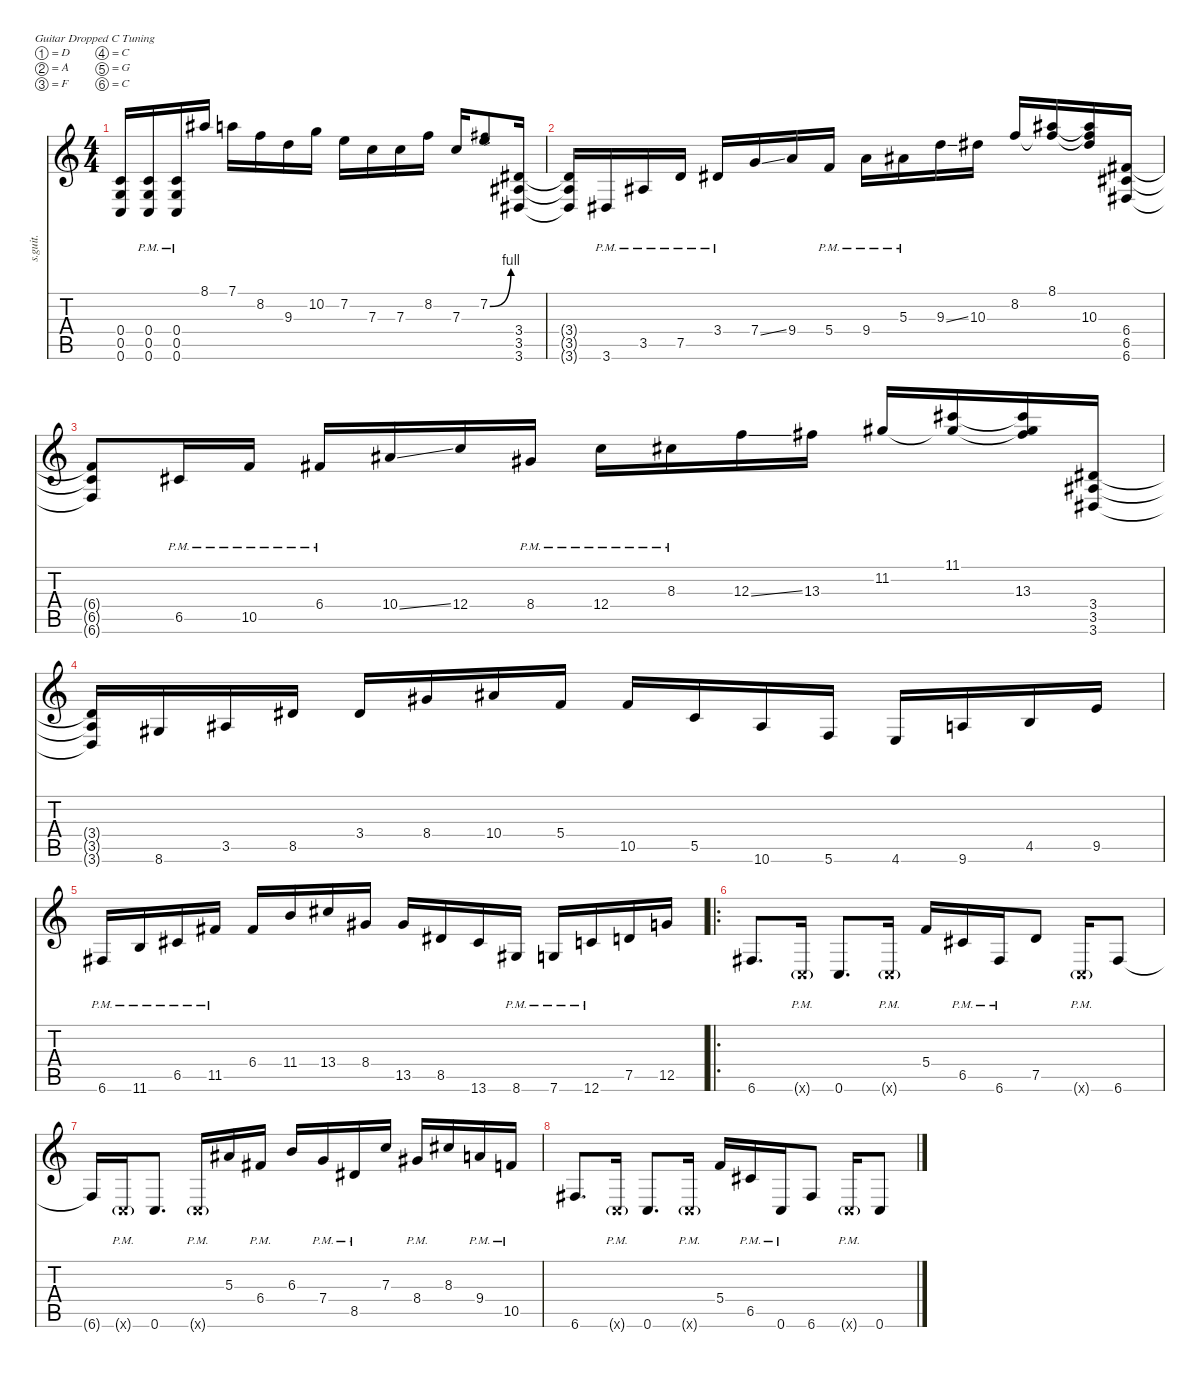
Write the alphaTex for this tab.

\defaultSystemsLayout 4
\hideDynamics
\bracketExtendMode nobrackets
\track ("Guitar2" "s.guit.") {instrument distortionguitar}
\staff {score tabs}
\tuning (D4 A3 F3 C3 G2 C2)
\ts (4 4)
\tempo (116 hide)
\clef g2
\ks c
(0.4{t} 0.5{t} 0.6{t}).16{lyrics (0 "") lyrics (1 "") lyrics (2 "") lyrics (3 "") lyrics (4 "") dy f} (0.4{pm} 0.5{pm} 0.6{pm}).16{lyrics (0 "") lyrics (1 "") lyrics (2 "") lyrics (3 "") lyrics (4 "")} (0.4{pm} 0.5{pm} 0.6{pm}).16{lyrics (0 "") lyrics (1 "") lyrics (2 "") lyrics (3 "") lyrics (4 "")} 8.1{acc #}.16{lyrics (0 "") lyrics (1 "") lyrics (2 "") lyrics (3 "") lyrics (4 "")} 7.1.16{lyrics (0 "") lyrics (1 "") lyrics (2 "") lyrics (3 "") lyrics (4 "")} 8.2.16{lyrics (0 "") lyrics (1 "") lyrics (2 "") lyrics (3 "") lyrics (4 "")} 9.3.16{lyrics (0 "") lyrics (1 "") lyrics (2 "") lyrics (3 "") lyrics (4 "")} 10.2.16{lyrics (0 "") lyrics (1 "") lyrics (2 "") lyrics (3 "") lyrics (4 "")} 7.2.16{lyrics (0 "") lyrics (1 "") lyrics (2 "") lyrics (3 "") lyrics (4 "")} 7.3.16{lyrics (0 "") lyrics (1 "") lyrics (2 "") lyrics (3 "") lyrics (4 "")} 7.3.16{lyrics (0 "") lyrics (1 "") lyrics (2 "") lyrics (3 "") lyrics (4 "")} 8.2.16{lyrics (0 "") lyrics (1 "") lyrics (2 "") lyrics (3 "") lyrics (4 "")} 7.3.16{lyrics (0 "") lyrics (1 "") lyrics (2 "") lyrics (3 "") lyrics (4 "")} 7.2{be (bend 0 0 60 4)}.8{lyrics (0 "") lyrics (1 "") lyrics (2 "") lyrics (3 "") lyrics (4 "")} (3.4{acc #} 3.5{acc #} 3.6{acc #}).16{lyrics (0 "") lyrics (1 "") lyrics (2 "") lyrics (3 "") lyrics (4 "")} |
(3.4{t acc #} 3.5{t acc #} 3.6{t acc #}).16{lyrics (0 "") lyrics (1 "") lyrics (2 "") lyrics (3 "") lyrics (4 "")} 3.6{pm acc #}.16{lyrics (0 "") lyrics (1 "") lyrics (2 "") lyrics (3 "") lyrics (4 "")} 3.5{pm acc #}.16{lyrics (0 "") lyrics (1 "") lyrics (2 "") lyrics (3 "") lyrics (4 "")} 7.5{pm}.16{lyrics (0 "") lyrics (1 "") lyrics (2 "") lyrics (3 "") lyrics (4 "")} 3.4{pm acc #}.16{lyrics (0 "") lyrics (1 "") lyrics (2 "") lyrics (3 "") lyrics (4 "")} 7.4{ss}.16{lyrics (0 "") lyrics (1 "") lyrics (2 "") lyrics (3 "") lyrics (4 "")} 9.4.16{lyrics (0 "") lyrics (1 "") lyrics (2 "") lyrics (3 "") lyrics (4 "")} 5.4{pm}.16{lyrics (0 "") lyrics (1 "") lyrics (2 "") lyrics (3 "") lyrics (4 "")} 9.4{pm}.16{lyrics (0 "") lyrics (1 "") lyrics (2 "") lyrics (3 "") lyrics (4 "")} 5.3{pm acc #}.16{lyrics (0 "") lyrics (1 "") lyrics (2 "") lyrics (3 "") lyrics (4 "")} 9.3{ss}.16{lyrics (0 "") lyrics (1 "") lyrics (2 "") lyrics (3 "") lyrics (4 "")} 10.3{acc #}.16{lyrics (0 "") lyrics (1 "") lyrics (2 "") lyrics (3 "") lyrics (4 "")} 8.2.16{lyrics (0 "") lyrics (1 "") lyrics (2 "") lyrics (3 "") lyrics (4 "")} (8.1{acc #} 8.2{t}).16{lyrics (0 "") lyrics (1 "") lyrics (2 "") lyrics (3 "") lyrics (4 "")} (8.1{t acc #} 8.2{t} 10.3{acc #}).16{lyrics (0 "") lyrics (1 "") lyrics (2 "") lyrics (3 "") lyrics (4 "")} (6.4{acc #} 6.5{acc #} 6.6{acc #}).16{lyrics (0 "") lyrics (1 "") lyrics (2 "") lyrics (3 "") lyrics (4 "")} |
(6.4{t acc #} 6.5{t acc #} 6.6{t acc #}).8{lyrics (0 "") lyrics (1 "") lyrics (2 "") lyrics (3 "") lyrics (4 "")} 6.5{pm acc #}.16{lyrics (0 "") lyrics (1 "") lyrics (2 "") lyrics (3 "") lyrics (4 "")} 10.5{pm}.16{lyrics (0 "") lyrics (1 "") lyrics (2 "") lyrics (3 "") lyrics (4 "")} 6.4{pm acc #}.16{lyrics (0 "") lyrics (1 "") lyrics (2 "") lyrics (3 "") lyrics (4 "")} 10.4{ss acc #}.16{lyrics (0 "") lyrics (1 "") lyrics (2 "") lyrics (3 "") lyrics (4 "")} 12.4.16{lyrics (0 "") lyrics (1 "") lyrics (2 "") lyrics (3 "") lyrics (4 "")} 8.4{pm acc #}.16{lyrics (0 "") lyrics (1 "") lyrics (2 "") lyrics (3 "") lyrics (4 "")} 12.4{pm}.16{lyrics (0 "") lyrics (1 "") lyrics (2 "") lyrics (3 "") lyrics (4 "")} 8.3{pm acc #}.16{lyrics (0 "") lyrics (1 "") lyrics (2 "") lyrics (3 "") lyrics (4 "")} 12.3{ss}.16{lyrics (0 "") lyrics (1 "") lyrics (2 "") lyrics (3 "") lyrics (4 "")} 13.3{acc #}.16{lyrics (0 "") lyrics (1 "") lyrics (2 "") lyrics (3 "") lyrics (4 "")} 11.2{acc #}.16{lyrics (0 "") lyrics (1 "") lyrics (2 "") lyrics (3 "") lyrics (4 "")} (11.1{acc #} 11.2{t acc #}).16{lyrics (0 "") lyrics (1 "") lyrics (2 "") lyrics (3 "") lyrics (4 "")} (11.1{t acc #} 11.2{t acc #} 13.3{acc #}).16{lyrics (0 "") lyrics (1 "") lyrics (2 "") lyrics (3 "") lyrics (4 "")} (3.4{acc #} 3.5{acc #} 3.6{acc #}).16{lyrics (0 "") lyrics (1 "") lyrics (2 "") lyrics (3 "") lyrics (4 "")} |
(3.4{t acc #} 3.5{t acc #} 3.6{t acc #}).16{lyrics (0 "") lyrics (1 "") lyrics (2 "") lyrics (3 "") lyrics (4 "")} 8.6{acc #}.16{lyrics (0 "") lyrics (1 "") lyrics (2 "") lyrics (3 "") lyrics (4 "")} 3.5{acc #}.16{lyrics (0 "") lyrics (1 "") lyrics (2 "") lyrics (3 "") lyrics (4 "")} 8.5{acc #}.16{lyrics (0 "") lyrics (1 "") lyrics (2 "") lyrics (3 "") lyrics (4 "")} 3.4{acc #}.16{lyrics (0 "") lyrics (1 "") lyrics (2 "") lyrics (3 "") lyrics (4 "")} 8.4{acc #}.16{lyrics (0 "") lyrics (1 "") lyrics (2 "") lyrics (3 "") lyrics (4 "")} 10.4{acc #}.16{lyrics (0 "") lyrics (1 "") lyrics (2 "") lyrics (3 "") lyrics (4 "")} 5.4.16{lyrics (0 "") lyrics (1 "") lyrics (2 "") lyrics (3 "") lyrics (4 "")} 10.5.16{lyrics (0 "") lyrics (1 "") lyrics (2 "") lyrics (3 "") lyrics (4 "")} 5.5.16{lyrics (0 "") lyrics (1 "") lyrics (2 "") lyrics (3 "") lyrics (4 "")} 10.6{acc #}.16{lyrics (0 "") lyrics (1 "") lyrics (2 "") lyrics (3 "") lyrics (4 "")} 5.6.16{lyrics (0 "") lyrics (1 "") lyrics (2 "") lyrics (3 "") lyrics (4 "")} 4.6.16{lyrics (0 "") lyrics (1 "") lyrics (2 "") lyrics (3 "") lyrics (4 "")} 9.6.16{lyrics (0 "") lyrics (1 "") lyrics (2 "") lyrics (3 "") lyrics (4 "")} 4.5.16{lyrics (0 "") lyrics (1 "") lyrics (2 "") lyrics (3 "") lyrics (4 "")} 9.5.16{lyrics (0 "") lyrics (1 "") lyrics (2 "") lyrics (3 "") lyrics (4 "")} |
6.6{pm acc #}.16{lyrics (0 "") lyrics (1 "") lyrics (2 "") lyrics (3 "") lyrics (4 "")} 11.6{pm}.16{lyrics (0 "") lyrics (1 "") lyrics (2 "") lyrics (3 "") lyrics (4 "")} 6.5{pm acc #}.16{lyrics (0 "") lyrics (1 "") lyrics (2 "") lyrics (3 "") lyrics (4 "")} 11.5{pm acc #}.16{lyrics (0 "") lyrics (1 "") lyrics (2 "") lyrics (3 "") lyrics (4 "")} 6.4{acc #}.16{lyrics (0 "") lyrics (1 "") lyrics (2 "") lyrics (3 "") lyrics (4 "")} 11.4.16{lyrics (0 "") lyrics (1 "") lyrics (2 "") lyrics (3 "") lyrics (4 "")} 13.4{acc #}.16{lyrics (0 "") lyrics (1 "") lyrics (2 "") lyrics (3 "") lyrics (4 "")} 8.4{acc #}.16{lyrics (0 "") lyrics (1 "") lyrics (2 "") lyrics (3 "") lyrics (4 "")} 13.5{acc #}.16{lyrics (0 "") lyrics (1 "") lyrics (2 "") lyrics (3 "") lyrics (4 "")} 8.5{acc #}.16{lyrics (0 "") lyrics (1 "") lyrics (2 "") lyrics (3 "") lyrics (4 "")} 13.6{acc #}.16{lyrics (0 "") lyrics (1 "") lyrics (2 "") lyrics (3 "") lyrics (4 "")} 8.6{pm acc #}.16{lyrics (0 "") lyrics (1 "") lyrics (2 "") lyrics (3 "") lyrics (4 "")} 7.6{pm}.16{lyrics (0 "") lyrics (1 "") lyrics (2 "") lyrics (3 "") lyrics (4 "")} 12.6{pm}.16{lyrics (0 "") lyrics (1 "") lyrics (2 "") lyrics (3 "") lyrics (4 "")} 7.5.16{lyrics (0 "") lyrics (1 "") lyrics (2 "") lyrics (3 "") lyrics (4 "")} 12.5.16{lyrics (0 "") lyrics (1 "") lyrics (2 "") lyrics (3 "") lyrics (4 "")} |
\ro
6.6{acc #}.8{d lyrics (0 "") lyrics (1 "") lyrics (2 "") lyrics (3 "") lyrics (4 "")} 0.6{g pm x}.16{lyrics (0 "") lyrics (1 "") lyrics (2 "") lyrics (3 "") lyrics (4 "")} 0.6.8{d lyrics (0 "") lyrics (1 "") lyrics (2 "") lyrics (3 "") lyrics (4 "")} 0.6{g pm x}.16{lyrics (0 "") lyrics (1 "") lyrics (2 "") lyrics (3 "") lyrics (4 "")} 5.4.16{lyrics (0 "") lyrics (1 "") lyrics (2 "") lyrics (3 "") lyrics (4 "")} 6.5{pm acc #}.16{lyrics (0 "") lyrics (1 "") lyrics (2 "") lyrics (3 "") lyrics (4 "")} 6.6{pm acc #}.16{lyrics (0 "") lyrics (1 "") lyrics (2 "") lyrics (3 "") lyrics (4 "")} 7.5.8{lyrics (0 "") lyrics (1 "") lyrics (2 "") lyrics (3 "") lyrics (4 "")} 0.6{g pm x}.16{lyrics (0 "") lyrics (1 "") lyrics (2 "") lyrics (3 "") lyrics (4 "")} 6.6{acc #}.8{lyrics (0 "") lyrics (1 "") lyrics (2 "") lyrics (3 "") lyrics (4 "")} |
6.6{t acc #}.16{lyrics (0 "") lyrics (1 "") lyrics (2 "") lyrics (3 "") lyrics (4 "")} 0.6{g pm x}.16{lyrics (0 "") lyrics (1 "") lyrics (2 "") lyrics (3 "") lyrics (4 "")} 0.6.8{d lyrics (0 "") lyrics (1 "") lyrics (2 "") lyrics (3 "") lyrics (4 "")} 0.6{g pm x}.16{lyrics (0 "") lyrics (1 "") lyrics (2 "") lyrics (3 "") lyrics (4 "")} 5.3{acc #}.16{lyrics (0 "") lyrics (1 "") lyrics (2 "") lyrics (3 "") lyrics (4 "")} 6.4{pm acc #}.16{lyrics (0 "") lyrics (1 "") lyrics (2 "") lyrics (3 "") lyrics (4 "")} 6.3.16{lyrics (0 "") lyrics (1 "") lyrics (2 "") lyrics (3 "") lyrics (4 "")} 7.4{pm}.16{lyrics (0 "") lyrics (1 "") lyrics (2 "") lyrics (3 "") lyrics (4 "")} 8.5{pm acc #}.16{lyrics (0 "") lyrics (1 "") lyrics (2 "") lyrics (3 "") lyrics (4 "")} 7.3.16{lyrics (0 "") lyrics (1 "") lyrics (2 "") lyrics (3 "") lyrics (4 "")} 8.4{pm acc #}.16{lyrics (0 "") lyrics (1 "") lyrics (2 "") lyrics (3 "") lyrics (4 "")} 8.3{acc #}.16{lyrics (0 "") lyrics (1 "") lyrics (2 "") lyrics (3 "") lyrics (4 "")} 9.4{pm}.16{lyrics (0 "") lyrics (1 "") lyrics (2 "") lyrics (3 "") lyrics (4 "")} 10.5{pm}.16{lyrics (0 "") lyrics (1 "") lyrics (2 "") lyrics (3 "") lyrics (4 "")} |
6.6{acc #}.8{d lyrics (0 "") lyrics (1 "") lyrics (2 "") lyrics (3 "") lyrics (4 "")} 0.6{g pm x}.16{lyrics (0 "") lyrics (1 "") lyrics (2 "") lyrics (3 "") lyrics (4 "")} 0.6.8{d lyrics (0 "") lyrics (1 "") lyrics (2 "") lyrics (3 "") lyrics (4 "")} 0.6{g pm x}.16{lyrics (0 "") lyrics (1 "") lyrics (2 "") lyrics (3 "") lyrics (4 "")} 5.4.16{lyrics (0 "") lyrics (1 "") lyrics (2 "") lyrics (3 "") lyrics (4 "")} 6.5{pm acc #}.16{lyrics (0 "") lyrics (1 "") lyrics (2 "") lyrics (3 "") lyrics (4 "")} 0.6{pm}.16{lyrics (0 "") lyrics (1 "") lyrics (2 "") lyrics (3 "") lyrics (4 "")} 6.6{acc #}.8{lyrics (0 "") lyrics (1 "") lyrics (2 "") lyrics (3 "") lyrics (4 "")} 0.6{g pm x}.16{lyrics (0 "") lyrics (1 "") lyrics (2 "") lyrics (3 "") lyrics (4 "")} 0.6.8{lyrics (0 "") lyrics (1 "") lyrics (2 "") lyrics (3 "") lyrics (4 "")}
